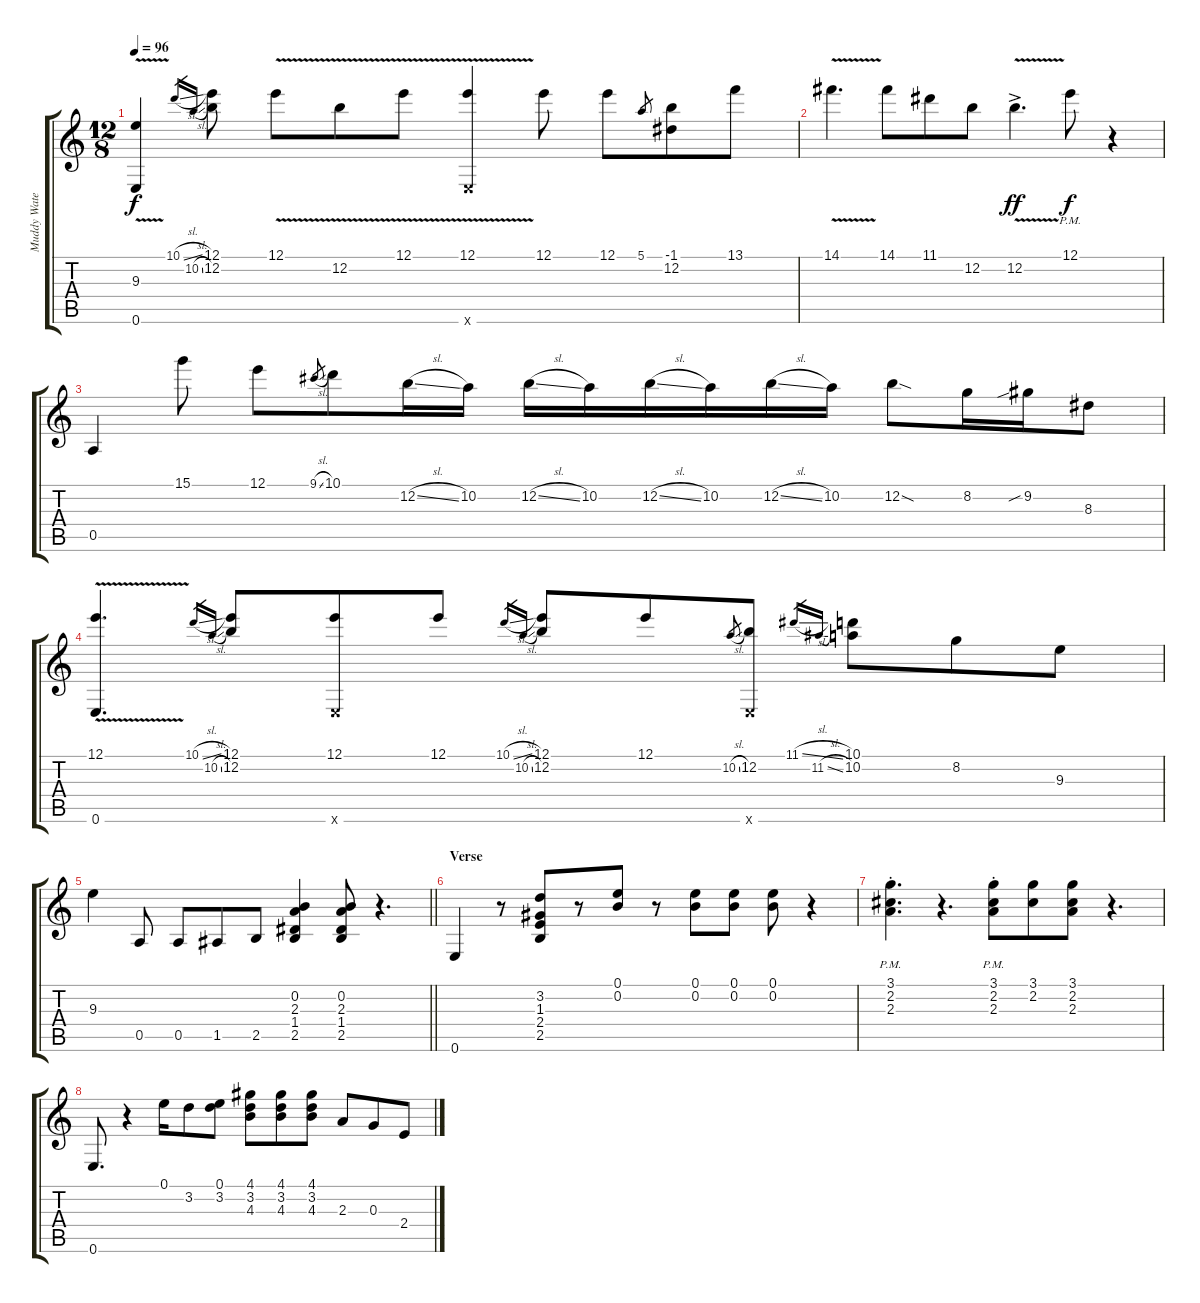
\track ("Muddy Waters- Guitar 1" "Muddy Wate") {instrument acousticguitarsteel}
\staff {score tabs}
\tuning (E4 B3 G3 D3 A2 E2) {hide}
\ts (12 8)
\tempo 96
\clef g2
\ks c
(9.3{v t} 0.6{v t}).4{dy f} 10.1{sl}.16{gr} 10.2{sl}.16{gr} (12.1 12.2).8 12.1{v}.8 12.2{v}.8 12.1{v}.8 (12.1{v} 0.6{v x}).4 12.1.8 12.1.8 5.1.8{gr} (-1.1 12.2).8 13.1.8 |
14.1{v}.4{d} 14.1.8 11.1.8 12.2.8 12.2{v ac}.4{d dy ff} 12.1{pm}.8{dy f} r.4 |
0.5.4 15.1.8 12.1.8 9.1{sl}.8{gr} 10.1.8 12.2{sl}.16 10.2.16 12.2{sl}.16 10.2.16 12.2{sl}.16 10.2.16 12.2{sl}.16 10.2.16 12.2{sod}.8 8.2.16 9.2{sib}.16 8.3.8 |
(12.1{v} 0.6{v}).4{d} 10.1{sl}.16{gr} 10.2{sl}.16{gr} (12.1 12.2).8 (12.1 0.6{x}).8 12.1.8 10.1{sl}.16{gr} 10.2{sl}.16{gr} (12.1 12.2).8 12.1.8 10.2{sl}.8{gr} (12.2 0.6{x}).8 11.1{sl}.16{gr} 11.2{sl}.16{gr} (10.1 10.2).8 8.2.8 9.3.8 |
\barLineRight lightlight
9.3.4 0.5.8 0.5.8 1.5.8 2.5.8 (0.2 2.3 1.4 2.5).4 (0.2 2.3 1.4 2.5).8 r.4{d} |
\section ("" "Verse")
0.6.4 r.8 (3.2 1.3 2.4 2.5).8 r.8 (0.1 0.2).8 r.8 (0.1 0.2).8 (0.1 0.2).8 (0.1 0.2).8 r.4 |
(3.1{pm st} 2.2{pm st} 2.3{pm st}).4{d} r.4{d} (3.1{pm st} 2.2{pm st} 2.3{pm st}).8 (3.1 2.2).8 (3.1 2.2 2.3).8 r.4{d} |
0.6.8{d} r.4 0.1.16 3.2.8 (0.1 3.2).8 (4.1 3.2 4.3).8 (4.1 3.2 4.3).8 (4.1 3.2 4.3).8 2.3.8 0.3.8 2.4.8
